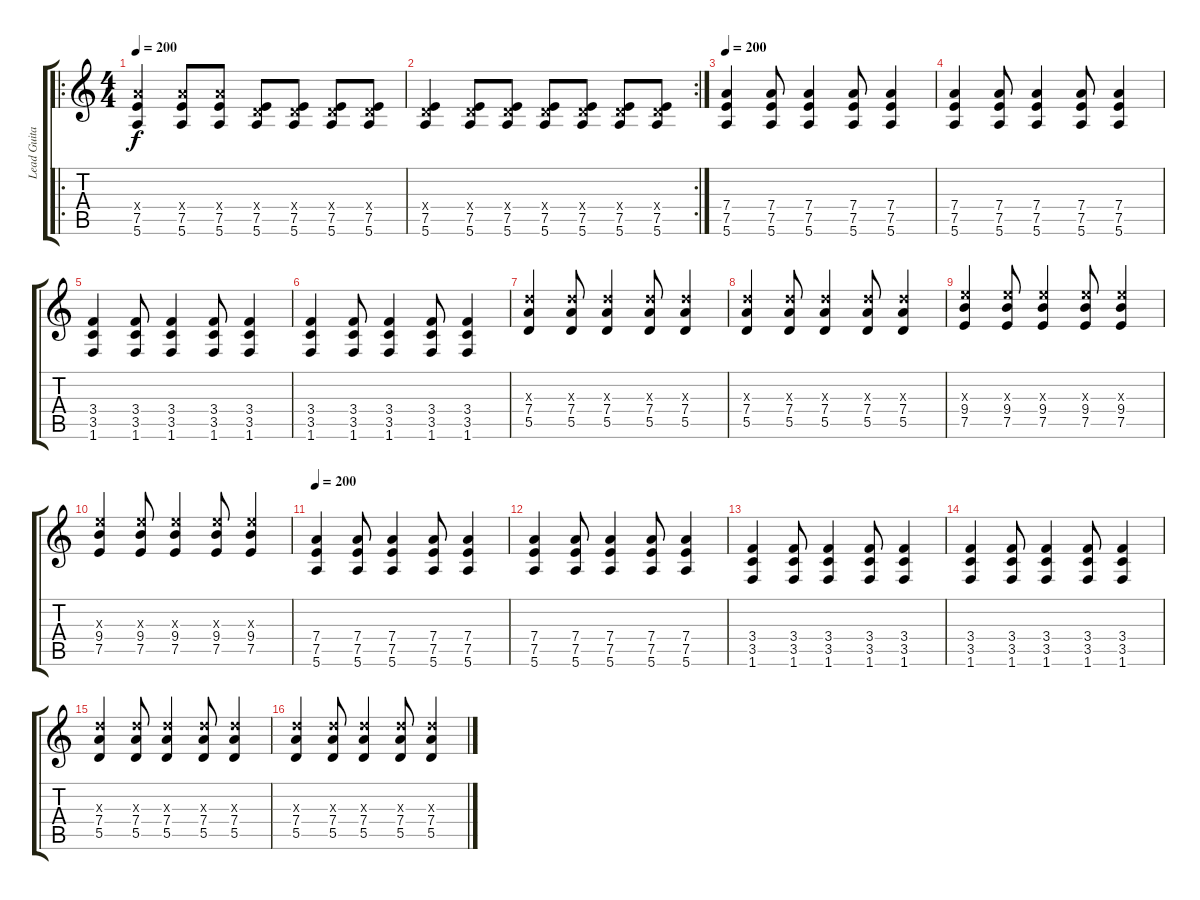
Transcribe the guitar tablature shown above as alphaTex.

\track ("Lead Guitar" "Lead Guita") {instrument distortionguitar}
\staff {score tabs}
\tuning (E4 B3 G3 D3 A2 E2) {hide}
\ro
\ts (4 4)
\tempo 200
\clef g2
\ks c
(7.4{x} 7.5 5.6).4{dy f} (7.4{x} 7.5 5.6).8 (7.4{x} 7.5 5.6).8 (0.4{x} 7.5 5.6).8 (0.4{x} 7.5 5.6).8 (0.4{x} 7.5 5.6).8 (0.4{x} 7.5 5.6).8 |
\rc 2
(0.4{x} 7.5 5.6).4 (0.4{x} 7.5 5.6).8 (0.4{x} 7.5 5.6).8 (0.4{x} 7.5 5.6).8 (0.4{x} 7.5 5.6).8 (0.4{x} 7.5 5.6).8 (0.4{x} 7.5 5.6).8 |
\tempo 200
(7.4 7.5 5.6).4 (7.4 7.5 5.6).8 (7.4 7.5 5.6).4 (7.4 7.5 5.6).8 (7.4 7.5 5.6).4 |
(7.4 7.5 5.6).4 (7.4 7.5 5.6).8 (7.4 7.5 5.6).4 (7.4 7.5 5.6).8 (7.4 7.5 5.6).4 |
(3.4 3.5 1.6).4 (3.4 3.5 1.6).8 (3.4 3.5 1.6).4 (3.4 3.5 1.6).8 (3.4 3.5 1.6).4 |
(3.4 3.5 1.6).4 (3.4 3.5 1.6).8 (3.4 3.5 1.6).4 (3.4 3.5 1.6).8 (3.4 3.5 1.6).4 |
(7.3{x} 7.4 5.5).4 (7.3{x} 7.4 5.5).8 (7.3{x} 7.4 5.5).4 (7.3{x} 7.4 5.5).8 (7.3{x} 7.4 5.5).4 |
(7.3{x} 7.4 5.5).4 (7.3{x} 7.4 5.5).8 (7.3{x} 7.4 5.5).4 (7.3{x} 7.4 5.5).8 (7.3{x} 7.4 5.5).4 |
(9.3{x} 9.4 7.5).4 (9.3{x} 9.4 7.5).8 (9.3{x} 9.4 7.5).4 (9.3{x} 9.4 7.5).8 (9.3{x} 9.4 7.5).4 |
(9.3{x} 9.4 7.5).4 (9.3{x} 9.4 7.5).8 (9.3{x} 9.4 7.5).4 (9.3{x} 9.4 7.5).8 (9.3{x} 9.4 7.5).4 |
\tempo 200
(7.4 7.5 5.6).4 (7.4 7.5 5.6).8 (7.4 7.5 5.6).4 (7.4 7.5 5.6).8 (7.4 7.5 5.6).4 |
(7.4 7.5 5.6).4 (7.4 7.5 5.6).8 (7.4 7.5 5.6).4 (7.4 7.5 5.6).8 (7.4 7.5 5.6).4 |
(3.4 3.5 1.6).4 (3.4 3.5 1.6).8 (3.4 3.5 1.6).4 (3.4 3.5 1.6).8 (3.4 3.5 1.6).4 |
(3.4 3.5 1.6).4 (3.4 3.5 1.6).8 (3.4 3.5 1.6).4 (3.4 3.5 1.6).8 (3.4 3.5 1.6).4 |
(7.3{x} 7.4 5.5).4 (7.3{x} 7.4 5.5).8 (7.3{x} 7.4 5.5).4 (7.3{x} 7.4 5.5).8 (7.3{x} 7.4 5.5).4 |
(7.3{x} 7.4 5.5).4 (7.3{x} 7.4 5.5).8 (7.3{x} 7.4 5.5).4 (7.3{x} 7.4 5.5).8 (7.3{x} 7.4 5.5).4
